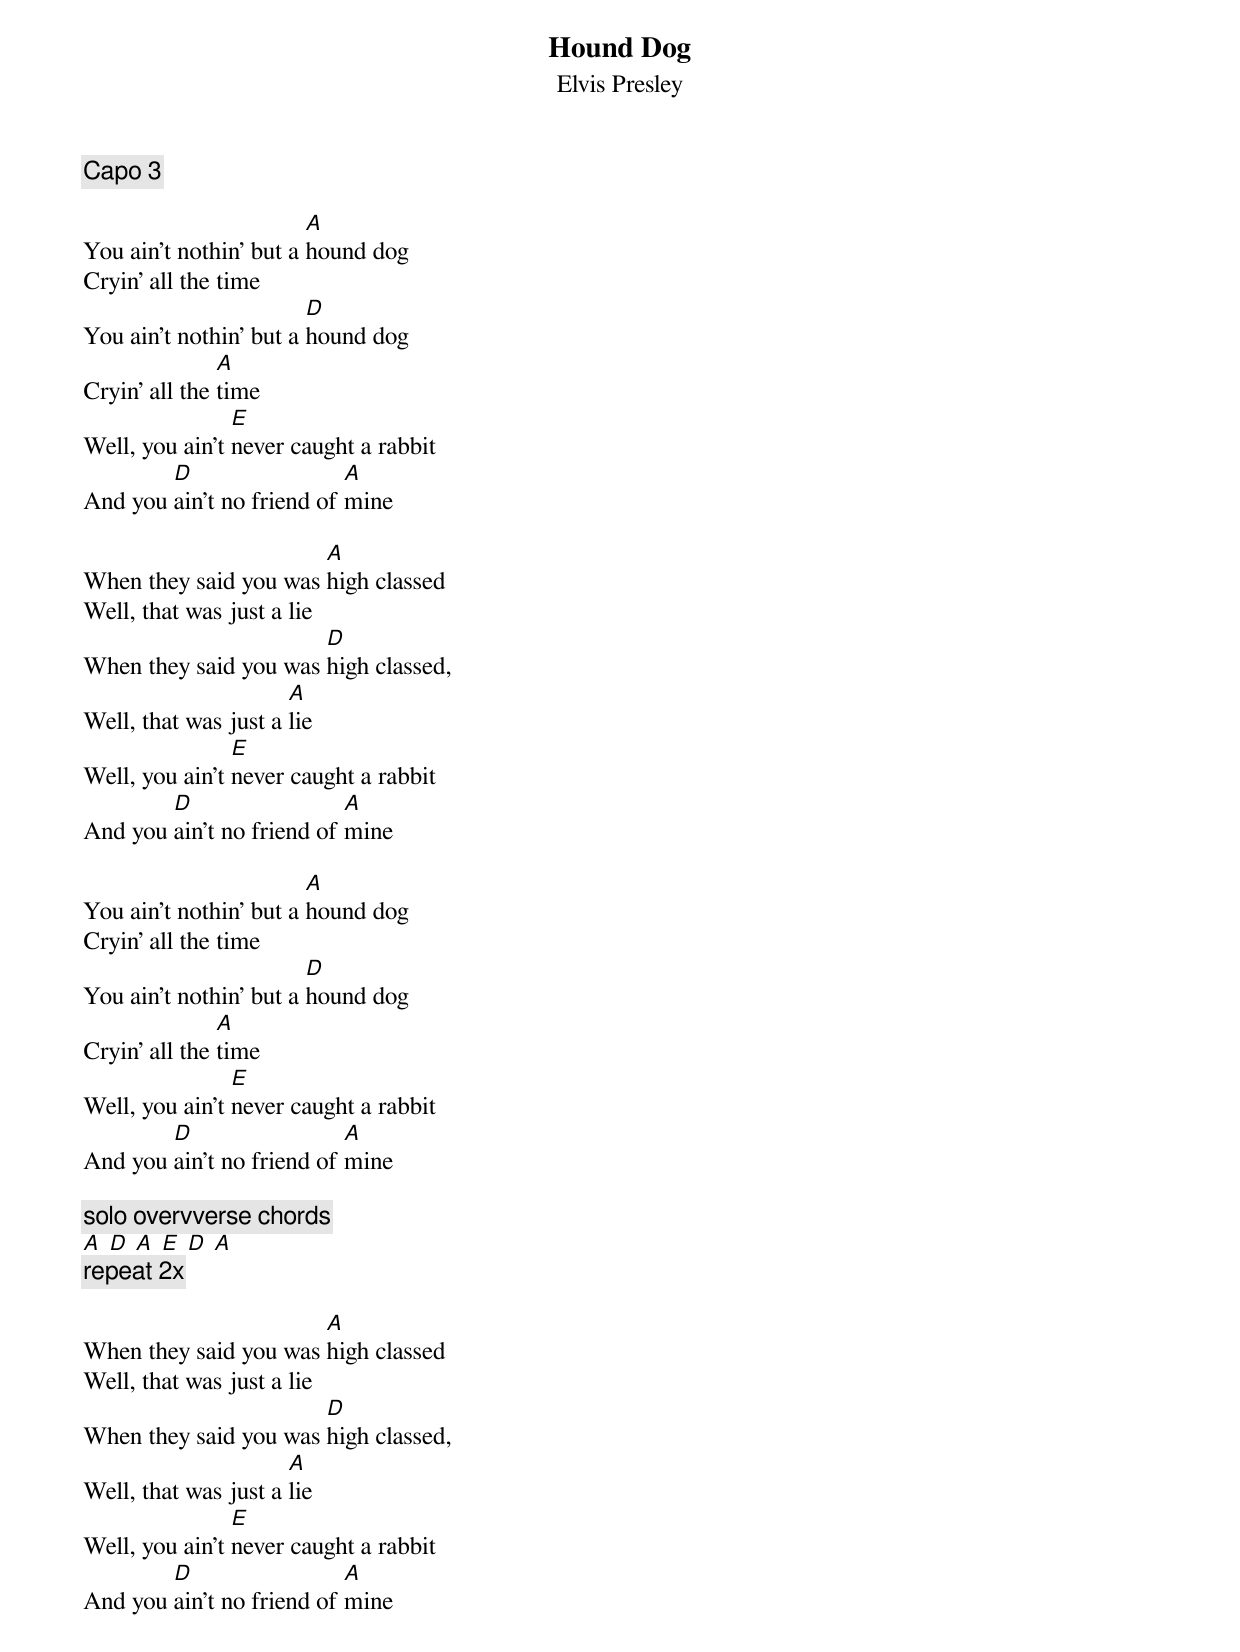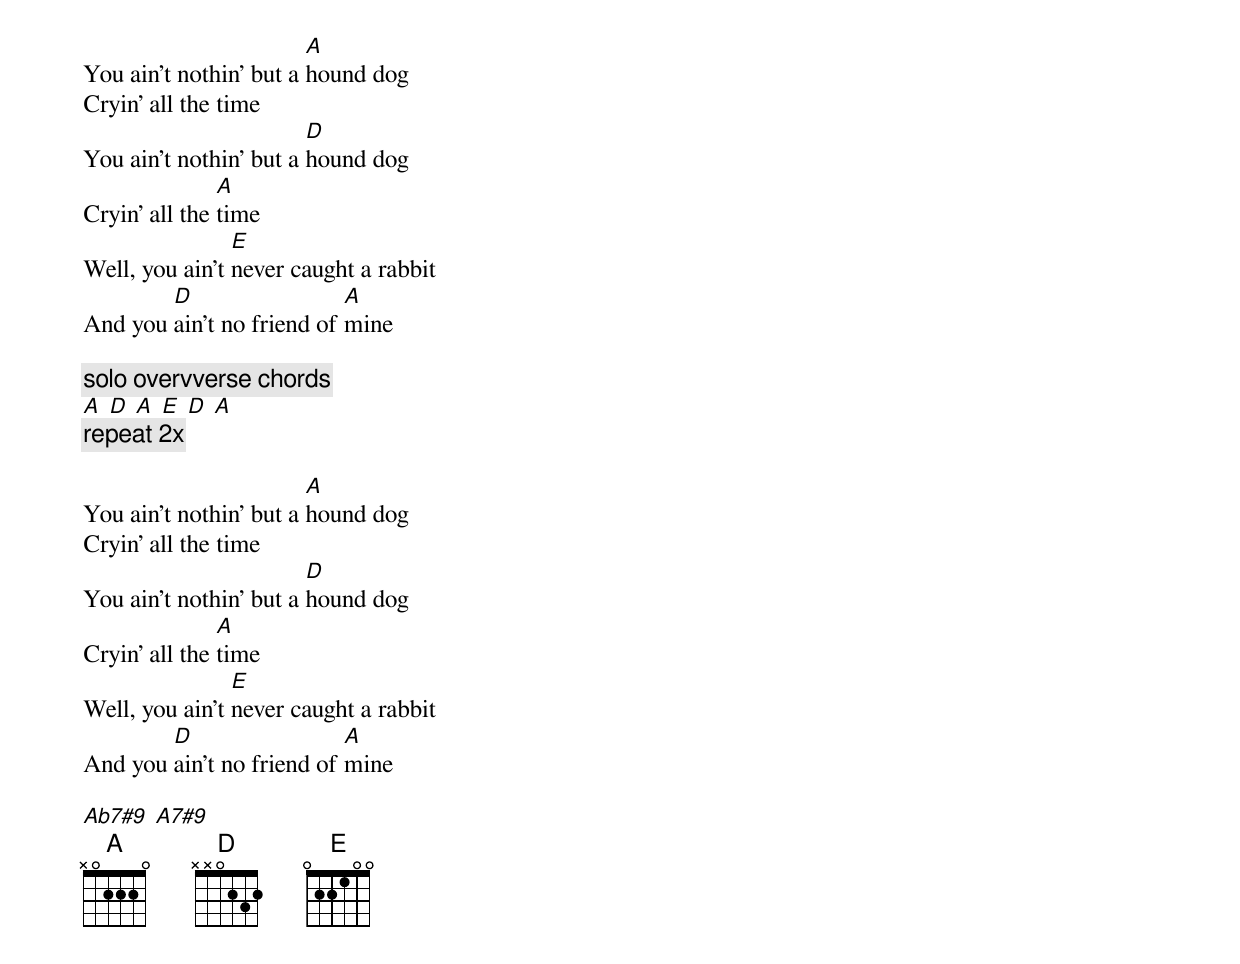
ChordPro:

{title: Hound Dog}
{subtitle: Elvis Presley}

{c:Capo 3}

You ain't nothin' but a [A]hound dog
Cryin' all the time
You ain't nothin' but a [D]hound dog
Cryin' all the [A]time
Well, you ain't [E]never caught a rabbit
And you [D]ain't no friend of [A]mine

When they said you was [A]high classed
Well, that was just a lie
When they said you was [D]high classed,
Well, that was just a [A]lie
Well, you ain't [E]never caught a rabbit
And you [D]ain't no friend of [A]mine

You ain't nothin' but a [A]hound dog
Cryin' all the time
You ain't nothin' but a [D]hound dog
Cryin' all the [A]time
Well, you ain't [E]never caught a rabbit
And you [D]ain't no friend of [A]mine

{c:solo overvverse chords}
[A] [D] [A] [E] [D] [A]
{c:repeat 2x}

When they said you was [A]high classed
Well, that was just a lie
When they said you was [D]high classed,
Well, that was just a [A]lie
Well, you ain't [E]never caught a rabbit
And you [D]ain't no friend of [A]mine

You ain't nothin' but a [A]hound dog
Cryin' all the time
You ain't nothin' but a [D]hound dog
Cryin' all the [A]time
Well, you ain't [E]never caught a rabbit
And you [D]ain't no friend of [A]mine

{c:solo overvverse chords}
[A] [D] [A] [E] [D] [A]
{c:repeat 2x}

You ain't nothin' but a [A]hound dog
Cryin' all the time
You ain't nothin' but a [D]hound dog
Cryin' all the [A]time
Well, you ain't [E]never caught a rabbit
And you [D]ain't no friend of [A]mine

[Ab7#9] [A7#9]
